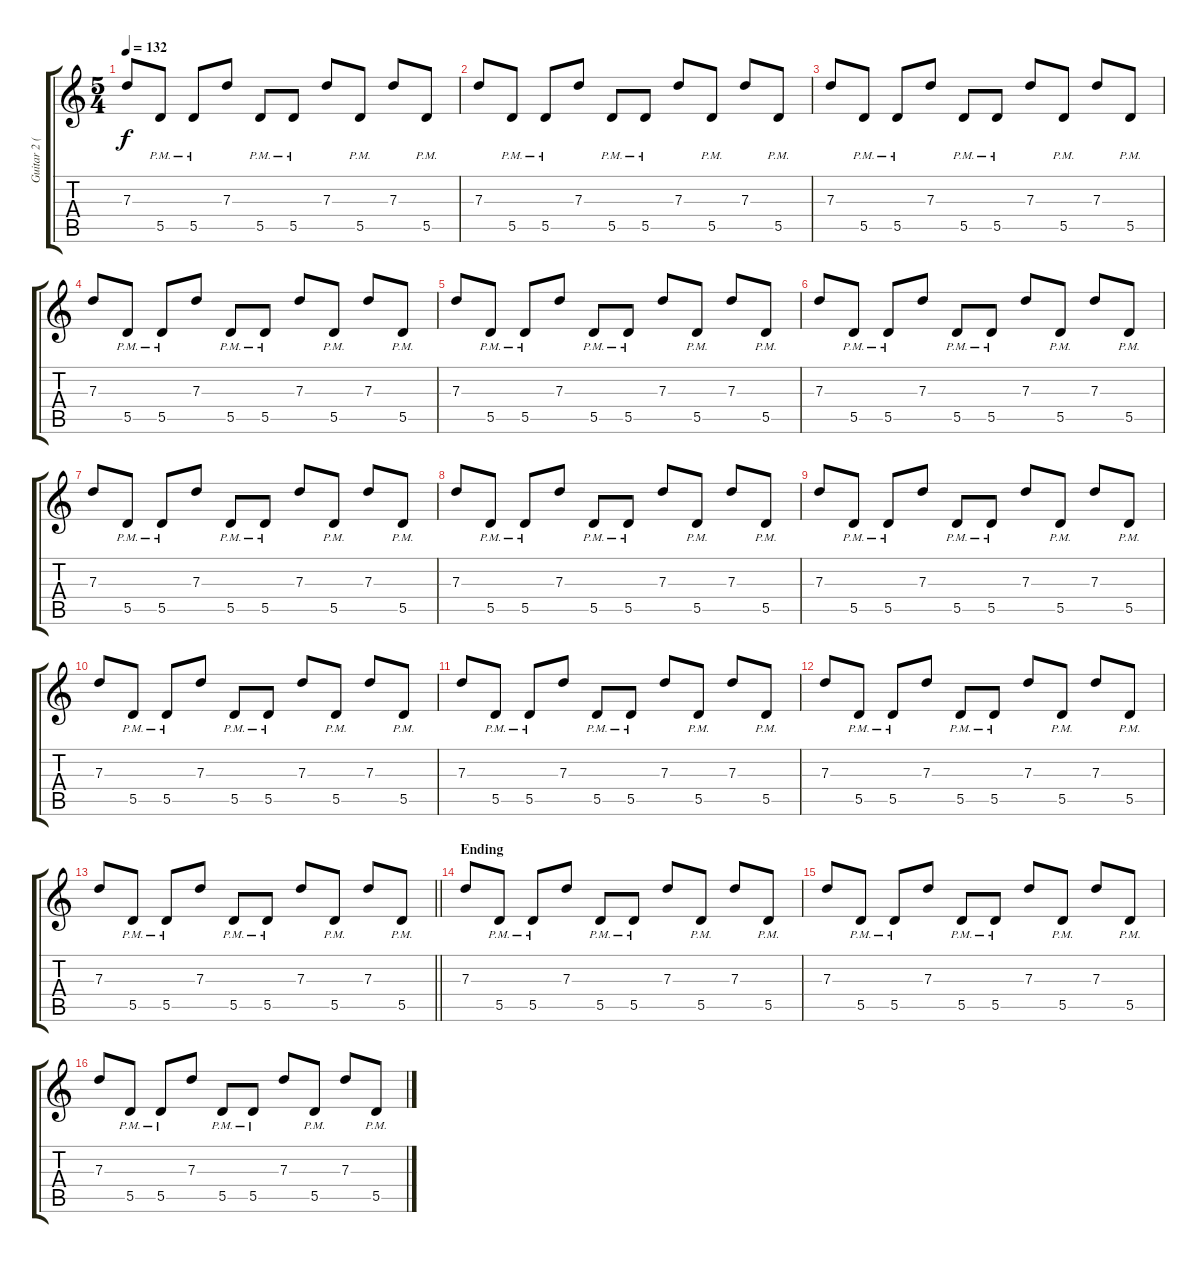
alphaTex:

\track ("Guitar 2 (Lead & Solo)" "Guitar 2 (") {instrument distortionguitar}
\staff {score tabs}
\tuning (E4 B3 G3 D3 A2 E2) {hide}
\ts (5 4)
\tempo 132
\clef g2
\ks c
7.3.8{dy f} 5.5{pm}.8 5.5{pm}.8 7.3.8 5.5{pm}.8 5.5{pm}.8 7.3.8 5.5{pm}.8 7.3.8 5.5{pm}.8 |
7.3.8 5.5{pm}.8 5.5{pm}.8 7.3.8 5.5{pm}.8 5.5{pm}.8 7.3.8 5.5{pm}.8 7.3.8 5.5{pm}.8 |
7.3.8 5.5{pm}.8 5.5{pm}.8 7.3.8 5.5{pm}.8 5.5{pm}.8 7.3.8 5.5{pm}.8 7.3.8 5.5{pm}.8 |
7.3.8 5.5{pm}.8 5.5{pm}.8 7.3.8 5.5{pm}.8 5.5{pm}.8 7.3.8 5.5{pm}.8 7.3.8 5.5{pm}.8 |
7.3.8 5.5{pm}.8 5.5{pm}.8 7.3.8 5.5{pm}.8 5.5{pm}.8 7.3.8 5.5{pm}.8 7.3.8 5.5{pm}.8 |
7.3.8 5.5{pm}.8 5.5{pm}.8 7.3.8 5.5{pm}.8 5.5{pm}.8 7.3.8 5.5{pm}.8 7.3.8 5.5{pm}.8 |
7.3.8 5.5{pm}.8 5.5{pm}.8 7.3.8 5.5{pm}.8 5.5{pm}.8 7.3.8 5.5{pm}.8 7.3.8 5.5{pm}.8 |
7.3.8 5.5{pm}.8 5.5{pm}.8 7.3.8 5.5{pm}.8 5.5{pm}.8 7.3.8 5.5{pm}.8 7.3.8 5.5{pm}.8 |
7.3.8 5.5{pm}.8 5.5{pm}.8 7.3.8 5.5{pm}.8 5.5{pm}.8 7.3.8 5.5{pm}.8 7.3.8 5.5{pm}.8 |
7.3.8 5.5{pm}.8 5.5{pm}.8 7.3.8 5.5{pm}.8 5.5{pm}.8 7.3.8 5.5{pm}.8 7.3.8 5.5{pm}.8 |
7.3.8 5.5{pm}.8 5.5{pm}.8 7.3.8 5.5{pm}.8 5.5{pm}.8 7.3.8 5.5{pm}.8 7.3.8 5.5{pm}.8 |
7.3.8 5.5{pm}.8 5.5{pm}.8 7.3.8 5.5{pm}.8 5.5{pm}.8 7.3.8 5.5{pm}.8 7.3.8 5.5{pm}.8 |
\barLineRight lightlight
7.3.8 5.5{pm}.8 5.5{pm}.8 7.3.8 5.5{pm}.8 5.5{pm}.8 7.3.8 5.5{pm}.8 7.3.8 5.5{pm}.8 |
\section ("" "Ending")
7.3.8 5.5{pm}.8 5.5{pm}.8 7.3.8 5.5{pm}.8 5.5{pm}.8 7.3.8 5.5{pm}.8 7.3.8 5.5{pm}.8 |
7.3.8 5.5{pm}.8 5.5{pm}.8 7.3.8 5.5{pm}.8 5.5{pm}.8 7.3.8 5.5{pm}.8 7.3.8 5.5{pm}.8 |
7.3.8 5.5{pm}.8 5.5{pm}.8 7.3.8 5.5{pm}.8 5.5{pm}.8 7.3.8 5.5{pm}.8 7.3.8 5.5{pm}.8
